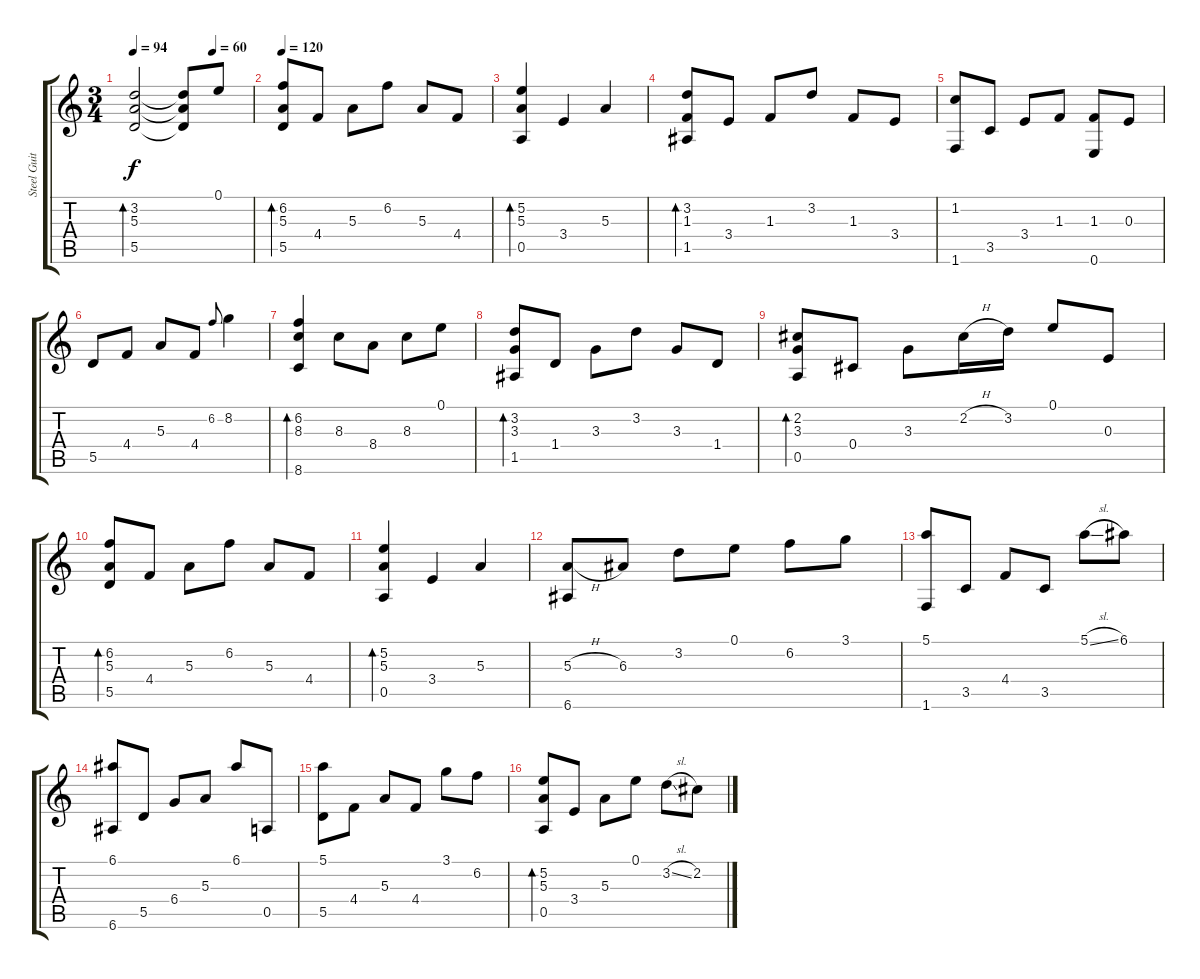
\track ("Steel Guitar" "Steel Guit") {instrument acousticguitarsteel}
\staff {score tabs}
\tuning (E4 B3 E3 Db3 A2 E2) {hide}
\ts (3 4)
\tempo 94
\tempo (60 0.6666666666666666)
\clef g2
\ks c
(3.2 5.3 5.5).2{bd 60 dy f} (3.2{t} 5.3{t} 5.5{t}).8 0.1.8 |
\tempo 120
(6.2 5.3 5.5).8{bd 60} 4.4.8 5.3.8 6.2.8 5.3.8 4.4.8 |
(5.2 5.3 0.5).4{bd 60} 3.4.4 5.3.4 |
(3.2 1.3 1.5).8{bd 60} 3.4.8 1.3.8 3.2.8 1.3.8 3.4.8 |
(1.2 1.6).8 3.5.8 3.4.8 1.3.8 (1.3 0.6).8 0.3.8 |
5.5.8 4.4.8 5.3.8 4.4.8 6.2.8{gr onbeat} 8.2.4 |
(6.2 8.3 8.6).4{bd 60} 8.3.8 8.4.8 8.3.8 0.1.8 |
(3.2 3.3 1.5).8{bd 60} 1.4.8 3.3.8 3.2.8 3.3.8 1.4.8 |
(2.2 3.3 0.5).8{bd 60} 0.4.8 3.3.8 2.2{h}.16 3.2.16 0.1.8 0.3.8 |
(6.2 5.3 5.5).8{bd 60} 4.4.8 5.3.8 6.2.8 5.3.8 4.4.8 |
(5.2 5.3 0.5).4{bd 60} 3.4.4 5.3.4 |
(5.3{h} 6.6).8 6.3.8 3.2.8 0.1.8 6.2.8 3.1.8 |
(5.1 1.6).8 3.5.8 4.4.8 3.5.8 5.1{sl}.8 6.1.8 |
(6.1 6.6).8 5.5.8 6.4.8 5.3.8 6.1.8 0.5.8 |
(5.1 5.5).8 4.4.8 5.3.8 4.4.8 3.1.8 6.2.8 |
(5.2 5.3 0.5).8{bd 60} 3.4.8 5.3.8 0.1.8 3.2{sl}.8 2.2.8
